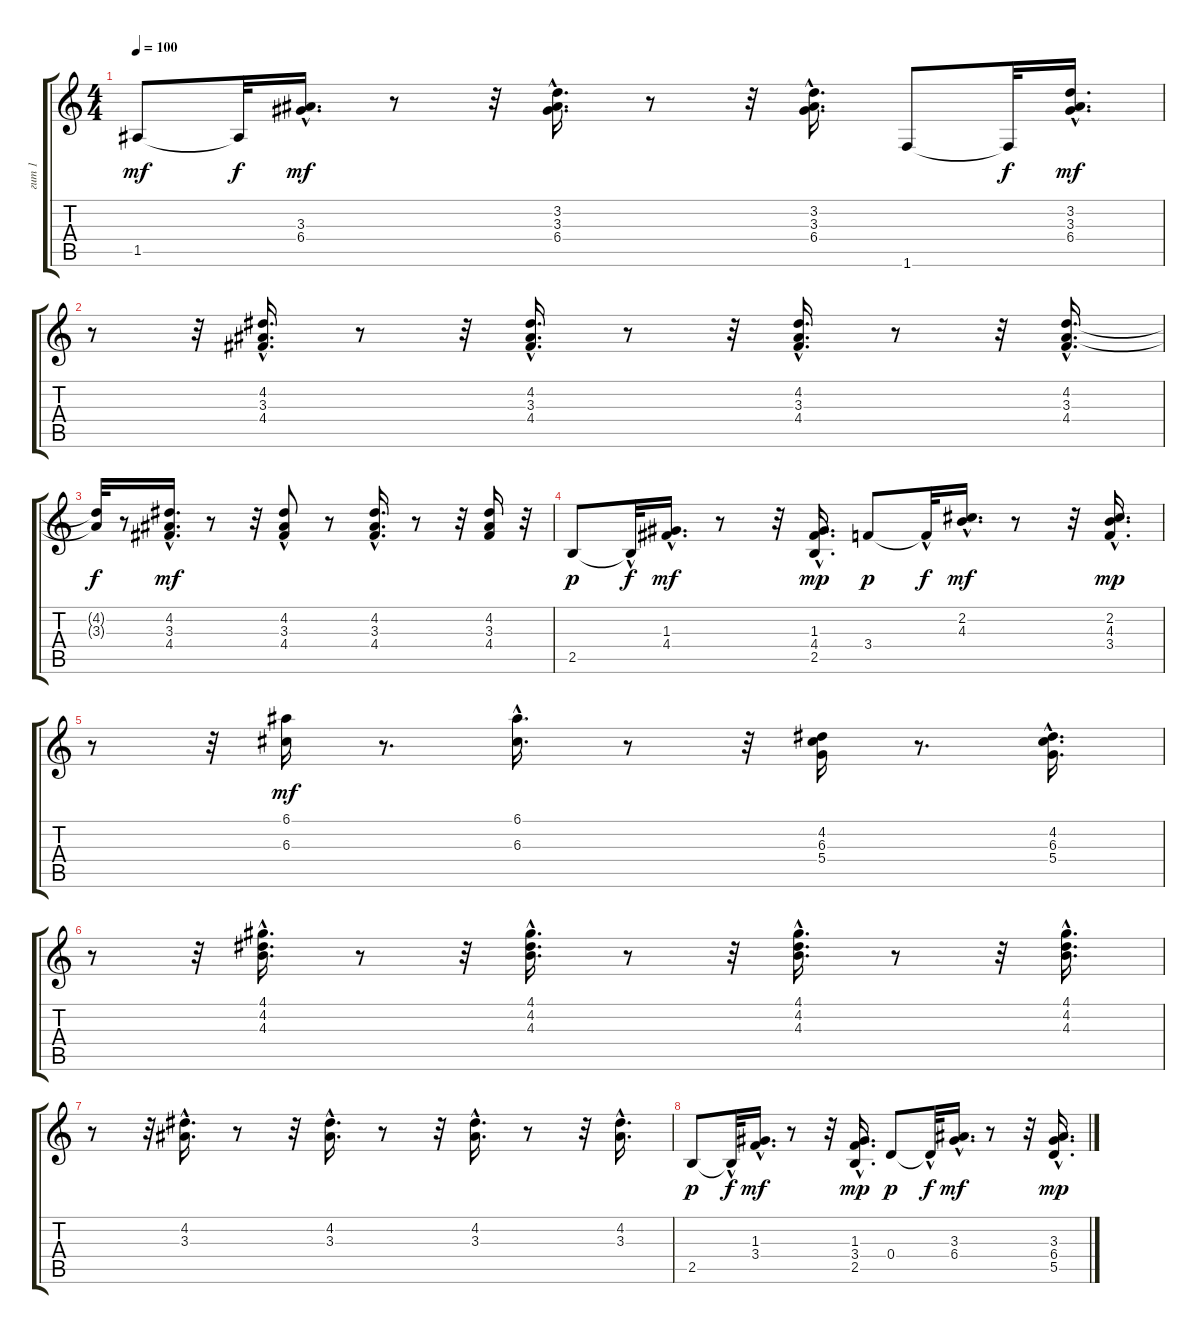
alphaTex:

\track ("гит 1" "гит 1") {instrument acousticguitarsteel}
\staff {score tabs}
\tuning (E4 B3 G3 D3 A2 E2) {hide}
\ts (4 4)
\tempo 100
\clef g2
\ks c
1.5.8{dy mf instrument acousticguitarsteel} 1.5{t}.32{dy f} (3.3 6.4{hac}).16{d dy mf} r.8 r.32 (3.2{hac} 3.3{hac} 6.4{hac}).16{d} r.8 r.32 (3.2{hac} 3.3 6.4{hac}).16{d} 1.6.8 1.6{t}.32{dy f} (3.2{hac} 3.3{hac} 6.4{hac}).16{d dy mf} |
r.8 r.32 (4.2{hac} 3.3{hac} 4.4{hac}).16{d} r.8 r.32 (4.2{hac} 3.3{hac} 4.4{hac}).16{d} r.8 r.32 (4.2{hac} 3.3{hac} 4.4).16{d} r.8 r.32 (4.2{hac} 3.3{hac} 4.4{hac}).16{d} |
(4.2{t} 3.3{t}).32{dy f} r.8 (4.2{hac} 3.3{hac} 4.4{hac}).16{d dy mf} r.8 r.32 (4.2 3.3 4.4{hac}).8 r.8 (4.2{hac} 3.3{hac} 4.4{hac}).16{d} r.8 r.32 (4.2 3.3 4.4).16 r.32 |
2.5.8{dy p} 2.5{hac t}.32{dy f} (1.3 4.4{hac}).16{d dy mf} r.8 r.32 (1.3{hac} 4.4{hac} 2.5{hac}).16{d dy mp volume 16} 3.4.8{dy p volume 16} 3.4{hac t}.32{dy f} (2.2 4.3{hac}).16{d dy mf} r.8 r.32 (2.2{hac} 4.3{hac} 3.4{hac}).16{d dy mp} |
r.8 r.32 (6.1 6.3).16{dy mf} r.8{d} (6.1{hac} 6.3{hac}).16{d} r.8 r.32 (4.2 6.3 5.4).16 r.8{d} (4.2{hac} 6.3{hac} 5.4{hac}).16{d} |
r.8 r.32 (4.1{hac} 4.2{hac} 4.3{hac}).16{d} r.8 r.32 (4.1{hac} 4.2{hac} 4.3{hac}).16{d} r.8 r.32 (4.1{hac} 4.2{hac} 4.3).16{d} r.8 r.32 (4.1{hac} 4.2{hac} 4.3{hac}).16{d} |
r.8 r.32 (4.2 3.3{hac}).16{d} r.8 r.32 (4.2{hac} 3.3{hac}).16{d} r.8 r.32 (4.2 3.3{hac}).16{d} r.8 r.32 (4.2{hac} 3.3{hac}).16{d} |
2.5.8{dy p} 2.5{hac t}.32{dy f} (1.3 3.4{hac}).16{d dy mf} r.8 r.32 (1.3{hac} 3.4{hac} 2.5{hac}).16{d dy mp} 0.4.8{dy p} 0.4{hac t}.32{dy f} (3.3 6.4{hac}).16{d dy mf} r.8 r.32 (3.3{hac} 6.4{hac} 5.5{hac}).16{d dy mp}
